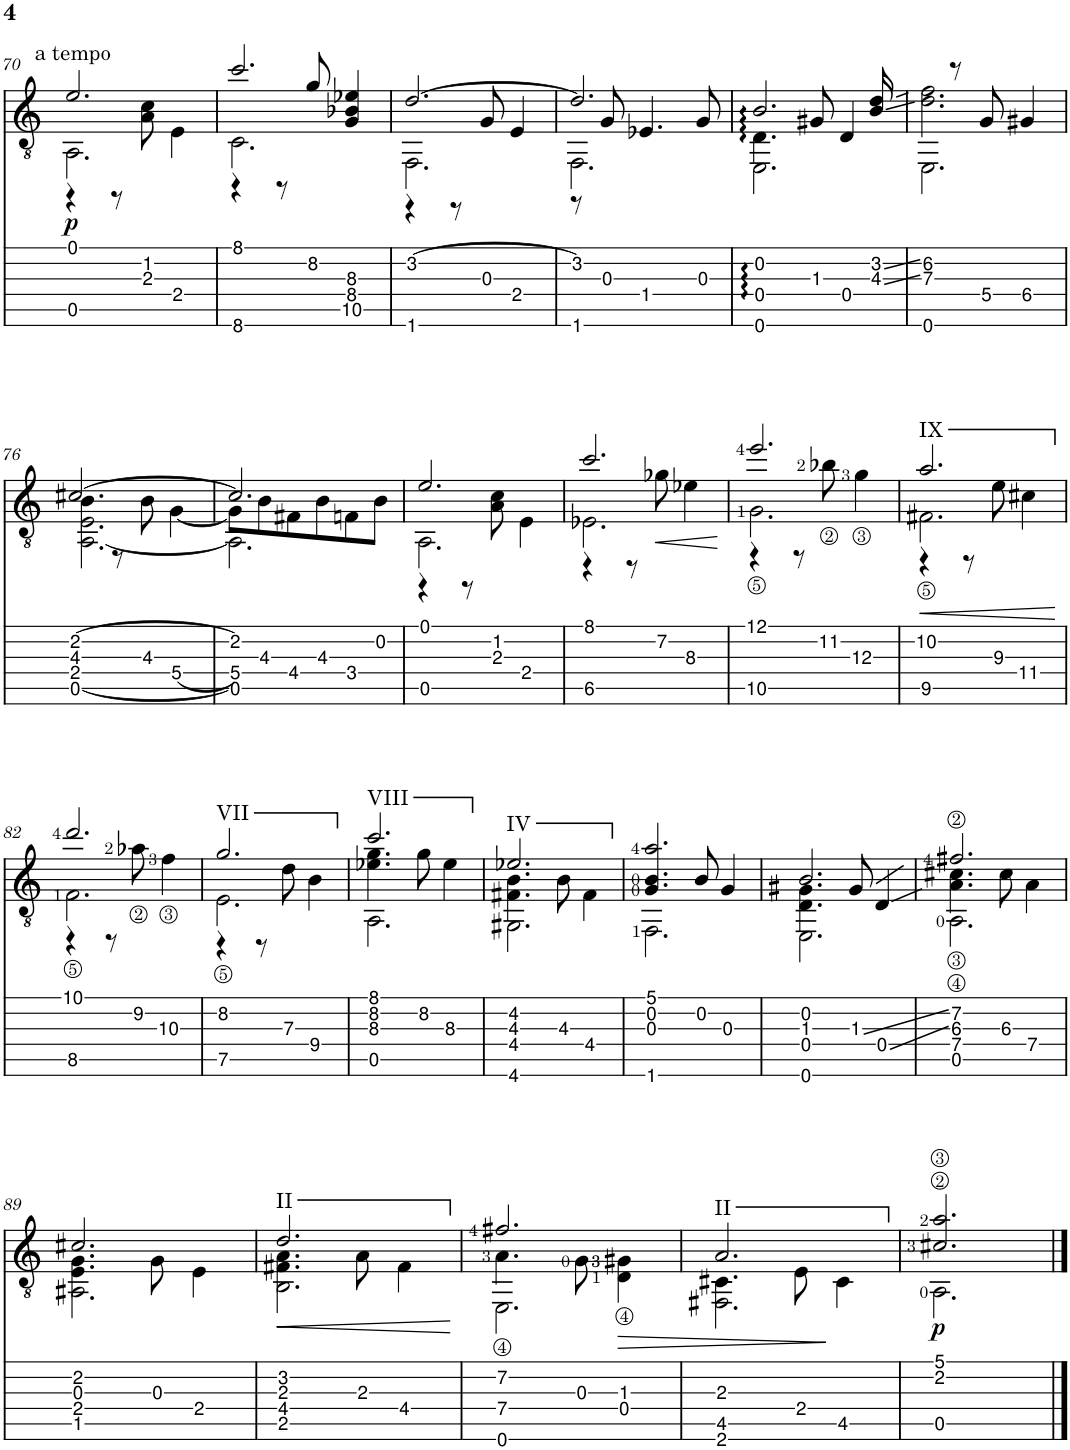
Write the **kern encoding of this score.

**kern	**kern	**text	**dynam
*part1	*part1	*part1	*part1
*staff2	*staff1	*staff1	*staff1/2
*I"Classical Guitar	*	*	*
*I'Guit.	*	*	*
!!LO:PB:g=z
*	*clefGv2	*	*
*k[]	*k[]	*	*
*a:	*a:	*	*
*M3/4	*M3/4	*	*
=70	=70	=70	=70
*^	*	*	*
*	*^	*	*	*
!	!	!	!	!LO:LY:a	!LO:DY:b
*	*	*	*^	*	*
*	*	*	*	*^	*	*
2.e	2.AA	4r	2.e/	2.AA\	4r	a tempo	p
.	.	8r	.	.	8r	.	.
.	.	8A 8c	.	.	8A\ 8c\	.	.
.	.	4E	.	.	4E\	.	.
=71	=71	=71	=71	=71	=71	=71	=71
2.cc	2.C	4r	2.cc/	2.C\	4r	.	.
.	.	8r	.	.	8r	.	.
.	.	8g	.	.	8g/	.	.
.	.	4G 4B-X 4e-X	.	.	4G/ 4B-X/ 4e-X/	.	.
=72	=72	=72	=72	=72	=72	=72	=72
[2.d	2.FF	4r	[2.d/	2.FF\	4r	.	.
.	.	8r	.	.	8r	.	.
.	.	8G	.	.	8G/	.	.
.	.	4E	.	.	4E/	.	.
=73	=73	=73	=73	=73	=73	=73	=73
2.d]	2.FF	8r	2.d/]	2.FF\	8r	.	.
.	.	8G	.	.	8G/	.	.
.	.	4.E-X	.	.	4.E-X/	.	.
.	.	8G	.	.	8G/	.	.
=74	=74	=74	=74	=74	=74	=74	=74
*	*	*^	*	*	*^	*	*
2.B	2.EE	4.D	2ryy	2.B/	2.EE\	4.D\	2ryy	.	.
.	.	8G#X	.	.	.	8G#X/	.	.	.
.	.	4D	16ryy	.	.	4D/	16ryy	.	.
.	.	.	16ryy	.	.	.	16ryy	.	.
.	.	.	16ryy	.	.	.	16ryy	.	.
.	.	.	16B 16d	.	.	.	16B/ 16d/	.	.
*	*	*v	*v	*	*	*	*	*	*
*	*	*	*	*	*v	*v	*	*
=75	=75	=75	=75	=75	=75	=75	=75
4ryy	2.EE	2.d 2.f	4ryy	2.EE\	2.d\ 2.f\	.	.
8r	.	.	8r	.	.	.	.
8G	.	.	8G/	.	.	.	.
4G#X	.	.	4G#X/	.	.	.	.
!!LO:LB:g=z	!!	!!
=76	=76	=76	=76	=76	=76	=76	=76
[2.c#X	[2.AA 2.E	4B	[2.c#X/	[2.AA\ 2.E\	4B\	.	.
.	.	8r	.	.	8r	.	.
.	.	8B	.	.	8B\	.	.
.	.	[<4G	.	.	[<4G\	.	.
=77	=77	=77	=77	=77	=77	=77	=77
2.c#]	2.AA]	8GL]	2.c#/]	2.AA\]	8G\L]	.	.
.	.	8BJ	.	.	8B\	.	.
.	.	8F#XL	.	.	8F#X\	.	.
.	.	8BJ	.	.	8B\	.	.
.	.	8FnL	.	.	8Fn\	.	.
.	.	8BJ	.	.	8B\J	.	.
=78	=78	=78	=78	=78	=78	=78	=78
2.e	2.AA	4r	2.e/	2.AA\	4r	.	.
.	.	8r	.	.	8r	.	.
.	.	8A 8c	.	.	8A\ 8c\	.	.
.	.	4E	.	.	4E\	.	.
=79	=79	=79	=79	=79	=79	=79	=79
2.cc	2.E-X	4r	2.cc/	2.E-X\	4r	.	.
.	.	8r	.	.	8r	.	.
!	!	!	!	!	!	!	!LO:HP:b
.	.	8g-X	.	.	8g-X\	.	<
.	.	4e-X	.	.	4e-X\	.	.
=80	=80	=80	=80	=80	=80	=80	=80
2.ee	2.G	4r	2.ee/	2.G\	4r	.	.
.	.	8r	.	.	8r	.	.
.	.	8b-X	.	.	8b-X\	.	.
.	.	4g	.	.	4g\	.	.
=81	=81	=81	=81	=81	=81	=81	=81
!	!	!	!LO:TX:a:t=IX	!	!	!	!
!	!	!	!	!	!	!	!LO:HP:b
2.a	2.F#X	4r	2.a/	2.F#X\	4r	.	<
.	.	8r	.	.	8r	.	.
.	.	8e	.	.	8e\	.	.
.	.	4c#X	.	.	4c#X\	.	.
*v	*v	*v	*	*	*	*	*
*	*v	*v	*v	*	*
.	.	.	[
!!LO:LB:g=z
=82	=82	=82	=82
*^	*^	*	*
*	*^	*	*^	*	*
2.dd	2.F	4r	2.dd/	2.F\	4r	.	.
.	.	8r	.	.	8r	.	.
.	.	8a-X	.	.	8a-X\	.	.
.	.	4f	.	.	4f\	.	.
=83	=83	=83	=83	=83	=83	=83	=83
!	!	!	!LO:TX:a:t=VII	!	!	!	!
2.g	2.E	4r	2.g/	2.E\	4r	.	.
.	.	8r	.	.	8r	.	.
.	.	8d	.	.	8d\	.	.
.	.	4B	.	.	4B\	.	.
=84	=84	=84	=84	=84	=84	=84	=84
!	!	!	!LO:TX:a:t=VIII	!	!	!	!
2.cc	2.AA	4.e-X 4.g	2.cc/	2.AA\	4.e-X\ 4.g\	.	.
.	.	8g	.	.	8g\	.	.
.	.	4e-	.	.	4e-\	.	.
=85	=85	=85	=85	=85	=85	=85	=85
!	!	!	!LO:TX:a:t=IV	!	!	!	!
2.e-X	2.GG#X	4.F#X 4.B	2.e-X/	2.GG#X\	4.F#X\ 4.B\	.	.
.	.	8B	.	.	8B\	.	.
.	.	4F#	.	.	4F#\	.	.
=86	=86	=86	=86	=86	=86	=86	=86
2.a	2.FF	4.G 4.B	2.a/	2.FF\	4.G/ 4.B/	.	.
.	.	8B	.	.	8B/	.	.
.	.	4G	.	.	4G/	.	.
=87	=87	=87	=87	=87	=87	=87	=87
2.B	2.EE	4.D 4.G#X	2.B/	2.EE\	4.D\ 4.G#X\	.	.
.	.	8G#	.	.	8G#/	.	.
.	.	4D	.	.	4D/	.	.
=88	=88	=88	=88	=88	=88	=88	=88
2.f#X	2.AA	4.A 4.c#X	2.f#X/	2.AA\	4.A\ 4.c#X\	.	.
.	.	8c#	.	.	8c#\	.	.
.	.	4A	.	.	4A\	.	.
!!LO:LB:g=z	!!	!!
=89	=89	=89	=89	=89	=89	=89	=89
2.c#X	2.AA#X	4.E 4.G	2.c#X/	2.AA#X\	4.E\ 4.G\	.	.
.	.	8G	.	.	8G\	.	.
.	.	4E	.	.	4E\	.	.
=90	=90	=90	=90	=90	=90	=90	=90
!	!	!	!LO:TX:a:t=II	!	!	!	!
!	!	!	!	!	!	!	!LO:HP:b
2.d	2.BB	4.F#X 4.A	2.d/	2.BB\	4.F#X\ 4.A\	.	<
.	.	8A	.	.	8A\	.	.
.	.	4F#	.	.	4F#\	.	.
*v	*v	*v	*	*	*	*	*
*	*v	*v	*v	*	*
.	.	.	[
=91	=91	=91	=91
*^	*^	*	*
*	*^	*	*^	*	*
2.f#X	2.EE	4.A	2.f#X/	2.EE\	4.A\	.	.
.	.	8G	.	.	8G\	.	.
.	.	4D 4G#X	.	.	4D\ 4G#X\	.	.
=92	=92	=92	=92	=92	=92	=92	=92
!	!	!	!LO:TX:a:t=II	!	!	!	!
2.A	2.FF#X	4.C#X	2.A/	2.FF#X\	4.C#X\	.	.
.	.	8E	.	.	8E\	.	.
.	.	4C#	.	.	4C#\	.	[
=93	=93	=93	=93	=93	=93	=93	=93
!	!	!	!	!	!	!	!LO:DY:b
2.a	2.AA	2.c#X	2.a/	2.AA\	2.c#X/	.	p
*v	*v	*v	*	*	*	*	*
*	*v	*v	*v	*	*
==	==	==	==
*-	*-	*-	*-
